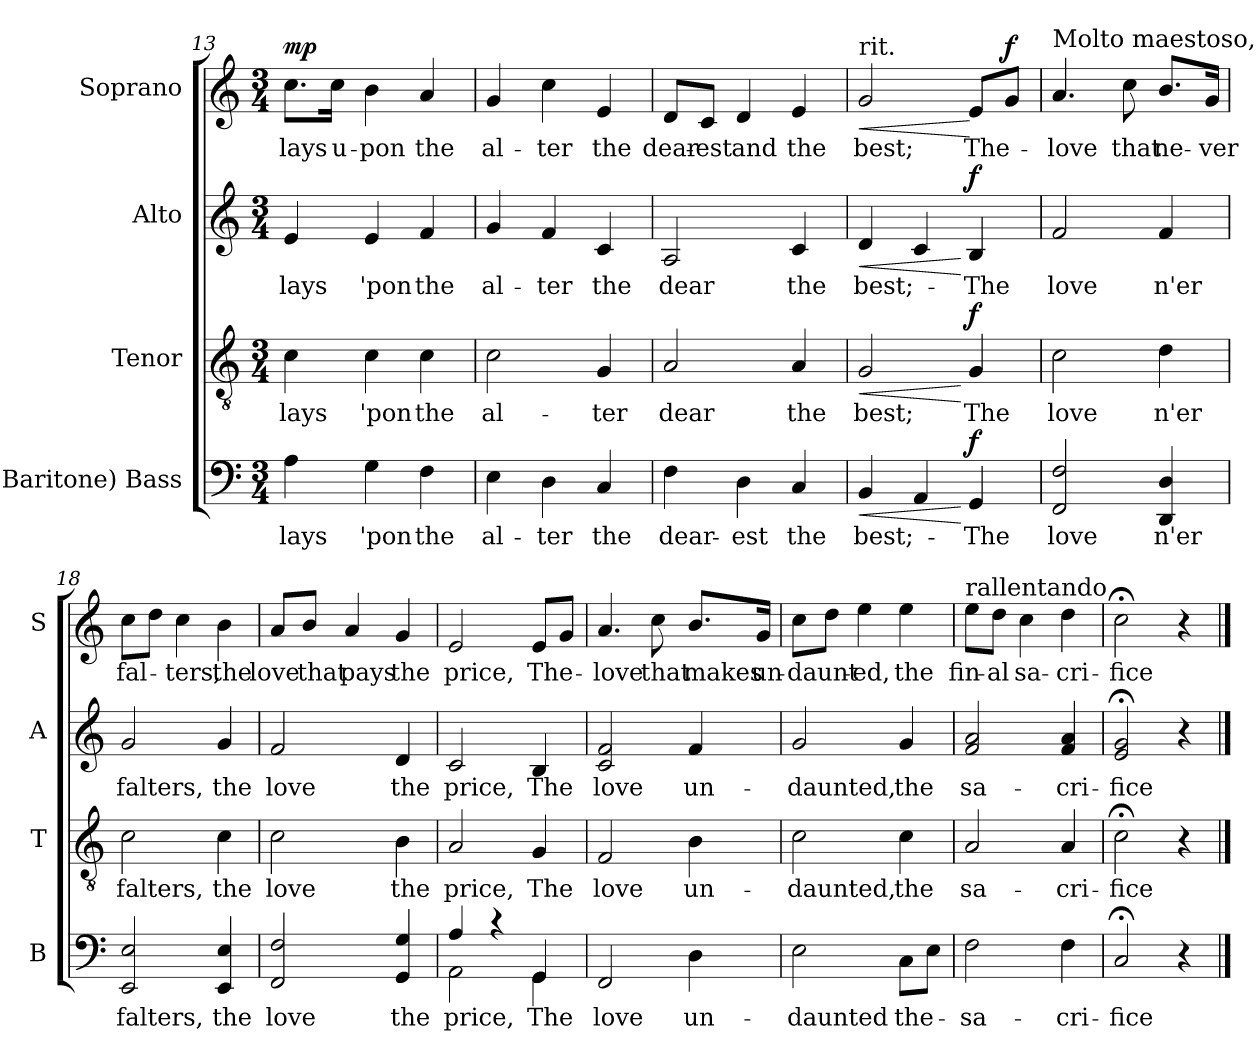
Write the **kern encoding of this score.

**kern	**text	**dynam	**kern	**text	**dynam	**kern	**text	**dynam	**kern	**text	**dynam
*part4	*part4	*part4	*part3	*part3	*part3	*part2	*part2	*part2	*part1	*part1	*part1
*staff4	*staff4	*staff4	*staff3	*staff3	*staff3	*staff2	*staff2	*staff2	*staff1	*staff1	*staff1
*I"(Baritone) Bass	*	*	*I"Tenor	*	*	*I"Alto	*	*	*I"Soprano	*	*
*I'B	*	*	*I'T	*	*	*I'A	*	*	*I'S	*	*
*clefF4	*	*	*clefGv2	*	*	*clefG2	*	*	*clefG2	*	*
*k[]	*	*	*k[]	*	*	*k[]	*	*	*k[]	*	*
*C:	*	*	*C:	*	*	*C:	*	*	*C:	*	*
*M3/4	*	*	*M3/4	*	*	*M3/4	*	*	*M3/4	*	*
=13	=13	=13	=13	=13	=13	=13	=13	=13	=13	=13	=13
!	!	!	!	!	!	!	!	!	!	!	!LO:DY:a
4A\	lays	.	4c\	lays	.	4e/	lays	.	8.cc\L	-lays	mp
.	.	.	.	.	.	.	.	.	16cc\Jk	u-	.
4G\	'pon	.	4c\	'pon	.	4e/	'pon	.	4b\	-pon	.
4F\	the	.	4c\	the	.	4f/	the	.	4a/	the	.
=14	=14	=14	=14	=14	=14	=14	=14	=14	=14	=14	=14
4E\	al-	.	2c\	al-	.	4g/	al-	.	4g/	al-	.
4D\	-ter	.	.	.	.	4f/	-ter	.	4cc\	-ter	.
4C/	the	.	4G/	-ter	.	4c/	the	.	4e/	the	.
=15	=15	=15	=15	=15	=15	=15	=15	=15	=15	=15	=15
4F\	dear-	.	2A/	dear	.	2A/	dear	.	8d/L	dear-	.
.	.	.	.	.	.	.	.	.	8c/J	-est	.
4D\	-est	.	.	.	.	.	.	.	4d/	and	.
4C/	the	.	4A/	the	.	4c/	the	.	4e/	the	.
=16	=16	=16	=16	=16	=16	=16	=16	=16	=16	=16	=16
!	!	!	!	!	!	!	!	!	!LO:TX:a:t=rit.	!	!
!	!	!LO:HP:b	!	!	!LO:HP:b	!	!	!LO:HP:b	!	!	!LO:HP:b
4BB/	best;-	<	2G/	best;	<	4d/	best;-	<	2g/	best;	<
4AA/	.	.	.	.	.	4c/	.	.	.	.	.
!	!	!LO:DY:n=1:a	!	!	!LO:DY:n=1:a	!	!	!LO:DY:n=1:a	!	!	!
4GG/	-The	[ f	4G/	The	[ f	4B/	-The	[ f	8e/L	The-	[
!	!	!	!	!	!	!	!	!	!	!	!LO:DY:a
.	.	.	.	.	.	.	.	.	8g/J	.	f
!!LO:LB:g=z
=17	=17	=17	=17	=17	=17	=17	=17	=17	=17	=17	=17
!	!	!	!	!	!	!	!	!	!LO:TX:a:t=Molto maestoso,	!	!
2FF/ 2F/	love	.	2c\	love	.	2f/	love	.	4.a/	-love	.
.	.	.	.	.	.	.	.	.	8cc\	that	.
4DD/ 4D/	n'er	.	4d\	n'er	.	4f/	n'er	.	8.b/L	ne-	.
.	.	.	.	.	.	.	.	.	16g/Jk	-ver	.
=18	=18	=18	=18	=18	=18	=18	=18	=18	=18	=18	=18
2EE/ 2E/	falters,	.	2c\	falters,	.	2g/	falters,	.	8cc\L	fal-	.
.	.	.	.	.	.	.	.	.	8dd\J	.	.
.	.	.	.	.	.	.	.	.	4cc\	-ters,	.
4EE/ 4E/	the	.	4c\	the	.	4g/	the	.	4b\	the	.
=19	=19	=19	=19	=19	=19	=19	=19	=19	=19	=19	=19
2FF/ 2F/	love	.	2c\	love	.	2f/	love	.	8a/L	love	.
.	.	.	.	.	.	.	.	.	8b/J	that	.
.	.	.	.	.	.	.	.	.	4a/	pays	.
4GG/ 4G/	the	.	4B\	the	.	4d/	the	.	4g/	the	.
=20	=20	=20	=20	=20	=20	=20	=20	=20	=20	=20	=20
*^	*	*	*	*	*	*	*	*	*	*	*
2AA\	4A/	price,	.	2A/	price,	.	2c/	price,	.	2e/	price,	.
.	4rc	.	.	.	.	.	.	.	.	.	.	.
4GG/	4GG\	The	.	4G/	The	.	4B/	The	.	8e/L	The-	.
.	.	.	.	.	.	.	.	.	.	8g/J	.	.
*v	*v	*	*	*	*	*	*	*	*	*	*	*
!!LO:PB:g=z
=21	=21	=21	=21	=21	=21	=21	=21	=21	=21	=21	=21
2FF/	love	.	2F/	love	.	2c/ 2f/	love	.	4.a/	-love	.
.	.	.	.	.	.	.	.	.	8cc\	that	.
4D\	un-	.	4B\	un-	.	4f/	un-	.	8.b/L	makes	.
.	.	.	.	.	.	.	.	.	16g/Jk	un-	.
=22	=22	=22	=22	=22	=22	=22	=22	=22	=22	=22	=22
2E\	-daunted	.	2c\	-daunted,	.	2g/	-daunted,	.	8cc\L	-daunt-	.
.	.	.	.	.	.	.	.	.	8dd\J	.	.
.	.	.	.	.	.	.	.	.	4ee\	-ed,	.
8C\L	the-	.	4c\	the	.	4g/	the	.	4ee\	the	.
8E\J	.	.	.	.	.	.	.	.	.	.	.
=23	=23	=23	=23	=23	=23	=23	=23	=23	=23	=23	=23
!	!	!	!	!	!	!	!	!	!LO:TX:a:t=rallentando	!	!
2F\	-sa-	.	2A/	sa-	.	2f/ 2a/	sa-	.	8ee\L	fin-	.
.	.	.	.	.	.	.	.	.	8dd\J	-al	.
.	.	.	.	.	.	.	.	.	4cc\	sa-	.
4F\	-cri-	.	4A/	-cri-	.	4f/ 4a/	-cri-	.	4dd\	-cri-	.
=24	=24	=24	=24	=24	=24	=24	=24	=24	=24	=24	=24
2C;</	-fice	.	2c;<\	-fice	.	2e/;< 2g/;<	-fice	.	2cc;<\	-fice	.
4r	.	.	4r	.	.	4r	.	.	4r	.	.
==	==	==	==	==	==	==	==	==	==	==	==
*-	*-	*-	*-	*-	*-	*-	*-	*-	*-	*-	*-
